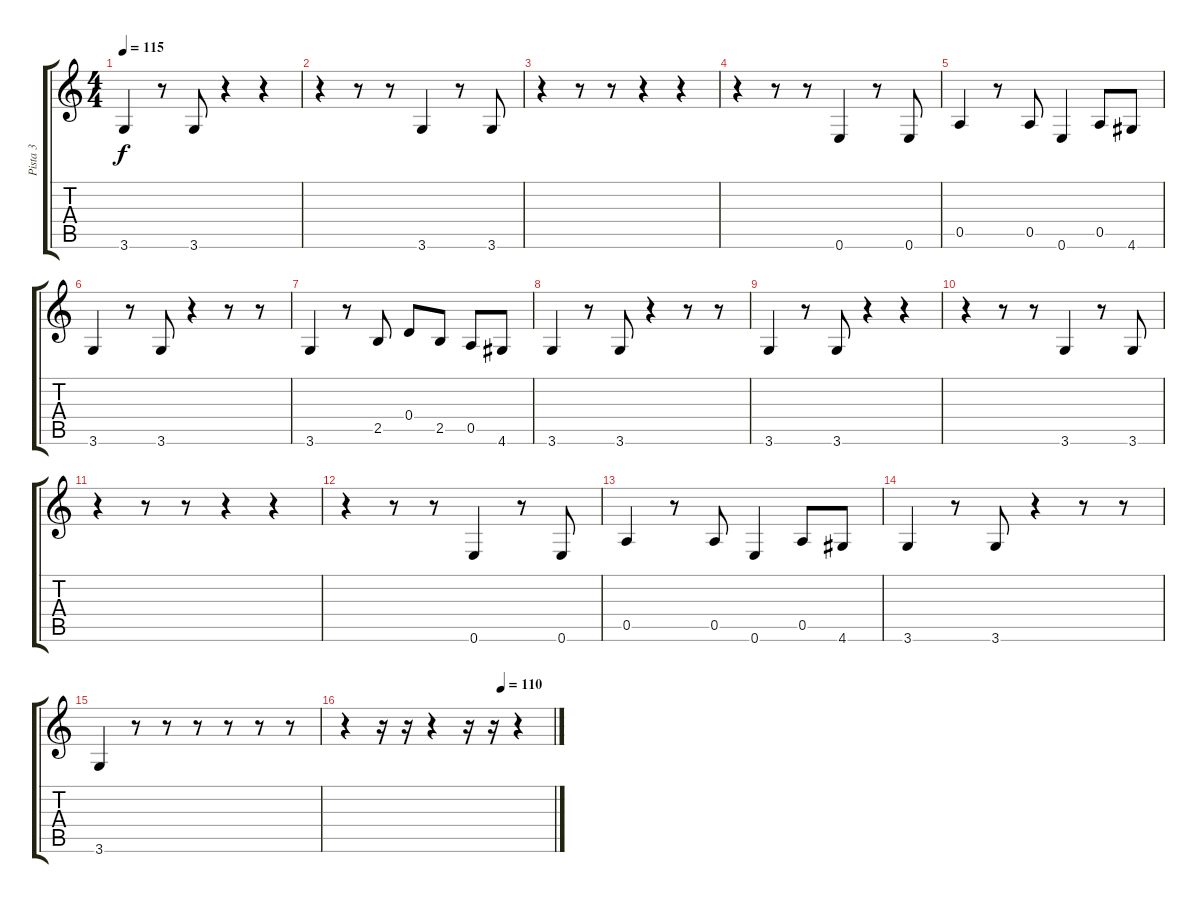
\track ("Pista 3" "Pista 3") {instrument electricbassfinger}
\staff {score tabs}
\tuning (E4 B3 G3 D3 A2 E2) {hide}
\ts (4 4)
\tempo 115
\clef g2
\ks c
3.6.4{dy f} r.8 3.6.8 r.4 r.4 |
r.4 r.8 r.8 3.6.4 r.8 3.6.8 |
r.4 r.8 r.8 r.4 r.4 |
r.4 r.8 r.8 0.6.4 r.8 0.6.8 |
0.5.4 r.8 0.5.8 0.6.4 0.5.8 4.6.8 |
3.6.4 r.8 3.6.8 r.4 r.8 r.8 |
3.6.4 r.8 2.5.8 0.4.8 2.5.8 0.5.8 4.6.8 |
3.6.4 r.8 3.6.8 r.4 r.8 r.8 |
3.6.4 r.8 3.6.8 r.4 r.4 |
r.4 r.8 r.8 3.6.4 r.8 3.6.8 |
r.4 r.8 r.8 r.4 r.4 |
r.4 r.8 r.8 0.6.4 r.8 0.6.8 |
0.5.4 r.8 0.5.8 0.6.4 0.5.8 4.6.8 |
3.6.4 r.8 3.6.8 r.4 r.8 r.8 |
3.6.4 r.8 r.8 r.8 r.8 r.8 r.8 |
\tempo (110 0.75)
r.4 r.16 r.16 r.4 r.16 r.16 r.4
